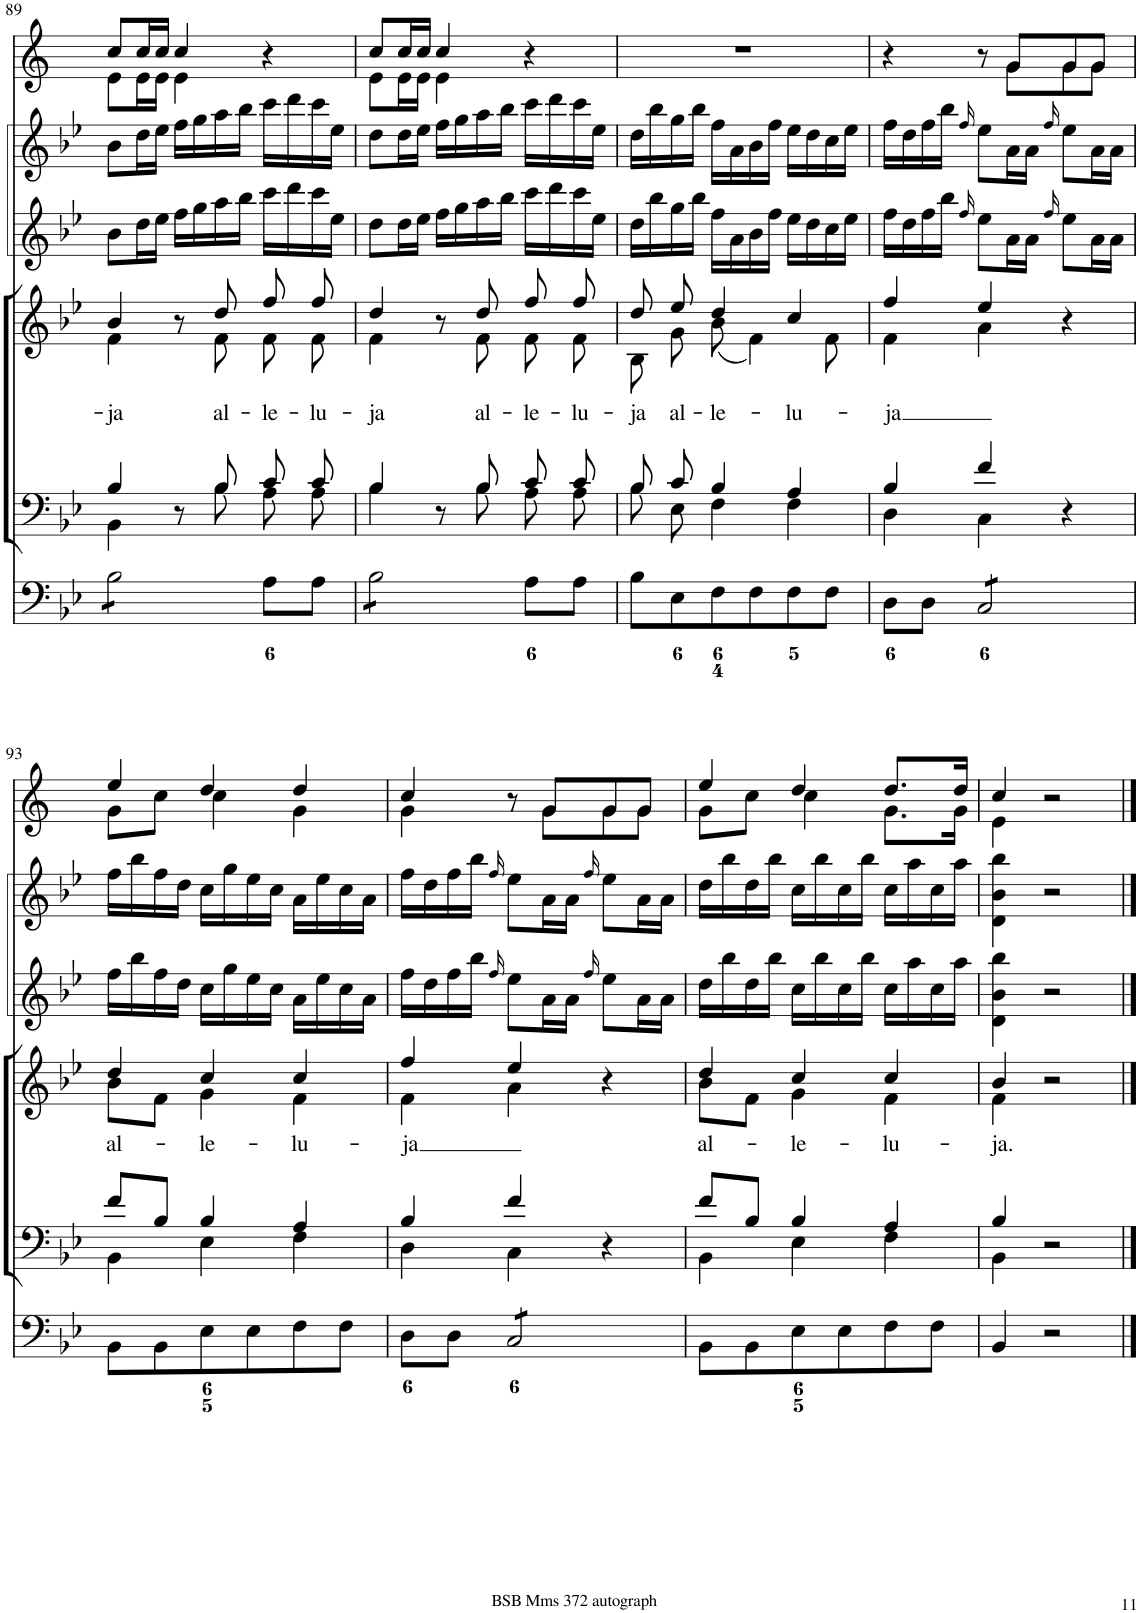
**kern	**kern	**kern	**text	**kern	**kern	**kern
*part6	*part5	*part4	*part4	*part3	*part2	*part1
*staff6	*staff5	*staff4	*staff4	*staff3	*staff2	*staff1
*I"Organ	*I"Voice	*I"Voice	*	*I"Violin	*I"Violini	*I"Clarini in B[b]
*	*	*	*	*I'Vln	*I'Vln	*
!!LO:PB:g=z
*clefF4	*clefF4	*clefG2	*	*clefG2	*clefG2	*clefG2
*	*	*	*	*	*	*Trd1c2
*k[b-e-]	*k[b-e-]	*k[b-e-]	*	*k[b-e-]	*k[b-e-]	*k[]
*M3/4	*M3/4	*M3/4	*	*M3/4	*M3/4	*M3/4
=89	=89	=89	=89	=89	=89	=89
*	*^	*	*	*	*	*
!	!	!	!	!LO:LY:b	!	!	!
*	*	*	*^	*	*	*	*^
*tremolo	*	*	*	*	*	*	*	*	*
8B-\L	4B-/	4BB-\	4b-/	4f\	-ja	8b-\L	8b-\L	8cc/L	8e\L
8B-\	.	.	.	.	.	16dd\L	16dd\L	16cc/L	16e\L
.	.	.	.	.	.	16ee-\JJ	16ee-\JJ	16cc/JJ	16e\JJ
8B-\	8r	8ryy	8r	8ryy	.	16ff\LL	16ff\LL	4cc/	4e\
.	.	.	.	.	.	16gg\	16gg\	.	.
!	!	!	!	!	!LO:LY:b	!	!	!	!
8B-\J	8B-/	8B-\	8dd/	8f\	al-	16aa\	16aa\	.	.
*Xtremolo	*	*	*	*	*	*	*	*	*
.	.	.	.	.	.	16bb-\JJ	16bb-\JJ	.	.
!	!	!	!	!	!LO:LY:b	!	!	!	!
8A\L	8c/	8A\	8ff/	8f\	-le-	16ccc\LL	16ccc\LL	4r	4ryy
.	.	.	.	.	.	16ddd\	16ddd\	.	.
!	!	!	!	!	!LO:LY:b	!	!	!	!
8A\J	8c/	8A\	8ff/	8f\	-lu-	16ccc\	16ccc\	.	.
.	.	.	.	.	.	16ee-\JJ	16ee-\JJ	.	.
=90	=90	=90	=90	=90	=90	=90	=90	=90	=90
!	!	!	!	!	!LO:LY:b	!	!	!	!
*tremolo	*	*	*	*	*	*	*	*	*
8B-\L	4B-/	4B-\	4dd/	4f\	-ja	8dd\L	8dd\L	8cc/L	8e\L
8B-\	.	.	.	.	.	16dd\L	16dd\L	16cc/L	16e\L
.	.	.	.	.	.	16ee-\JJ	16ee-\JJ	16cc/JJ	16e\JJ
8B-\	8r	8ryy	8r	8ryy	.	16ff\LL	16ff\LL	4cc/	4e\
.	.	.	.	.	.	16gg\	16gg\	.	.
!	!	!	!	!	!LO:LY:b	!	!	!	!
8B-\J	8B-/	8B-\	8dd/	8f\	al-	16aa\	16aa\	.	.
*Xtremolo	*	*	*	*	*	*	*	*	*
.	.	.	.	.	.	16bb-\JJ	16bb-\JJ	.	.
!	!	!	!	!	!LO:LY:b	!	!	!	!
8A\L	8c/	8A\	8ff/	8f\	-le-	16ccc\LL	16ccc\LL	4r	4ryy
.	.	.	.	.	.	16ddd\	16ddd\	.	.
!	!	!	!	!	!LO:LY:b	!	!	!	!
8A\J	8c/	8A\	8ff/	8f\	-lu-	16ccc\	16ccc\	.	.
.	.	.	.	.	.	16ee-\JJ	16ee-\JJ	.	.
*	*	*	*	*	*	*	*	*v	*v
=91	=91	=91	=91	=91	=91	=91	=91	=91
!	!	!	!	!	!LO:LY:b	!	!	!
8B-\L	8B-/	8B-\	8dd/	8B-\	-ja	16dd\LL	16dd\LL	2.r
.	.	.	.	.	.	16bb-\	16bb-\	.
!	!	!	!	!	!LO:LY:b	!	!	!
8E-\	8c/	8E-\	8ee-/	8g\	al-	16gg\	16gg\	.
.	.	.	.	.	.	16bb-\JJ	16bb-\JJ	.
!	!	!	!	!	!LO:LY:b	!	!	!
8F\	4B-/	4F\	4dd/	(8b-\	-le-	16ff\LL	16ff\LL	.
.	.	.	.	.	.	16a\	16a\	.
8F\	.	.	.	4f\)	.	16b-\	16b-\	.
.	.	.	.	.	.	16ff\JJ	16ff\JJ	.
!	!	!	!	!	!LO:LY:b	!	!	!
8F\	4A/	4F\	4cc/	.	-lu-	16ee-\LL	16ee-\LL	.
.	.	.	.	.	.	16dd\	16dd\	.
8F\J	.	.	.	8f\	.	16cc\	16cc\	.
.	.	.	.	.	.	16ee-\JJ	16ee-\JJ	.
=92	=92	=92	=92	=92	=92	=92	=92	=92
!	!	!	!	!	!LO:LY:b	!	!	!
*	*	*	*	*	*	*	*	*^
8D\L	4B-/	4D\	4ff/	4f\	-ja	16ff\LL	16ff\LL	4r	4.ryy
.	.	.	.	.	.	16dd\	16dd\	.	.
8D\J	.	.	.	.	.	16ff\	16ff\	.	.
.	.	.	.	.	.	16bb-\JJ	16bb-\JJ	.	.
.	.	.	.	.	.	16qff/	16qff/	.	.
*tremolo	*	*	*	*	*	*	*	*	*
8C/L	4f/	4C\	4ee-/	4a\	.	8ee-\L	8ee-\L	8r	.
8C/	.	.	.	.	.	16a\L	16a\L	8g/L	8g\L
.	.	.	.	.	.	16a\JJ	16a\JJ	.	.
.	.	.	.	.	.	16qff/	16qff/	.	.
8C/	4r	4ryy	4r	4ryy	.	8ee-\L	8ee-\L	8g/	8g\
8C/J	.	.	.	.	.	16a\L	16a\L	8g/J	8g\J
*Xtremolo	*	*	*	*	*	*	*	*	*
.	.	.	.	.	.	16a\JJ	16a\JJ	.	.
!!LO:LB:g=z	!!
=93	=93	=93	=93	=93	=93	=93	=93	=93	=93
!	!	!	!	!	!LO:LY:b	!	!	!	!
8BB-\L	8f/L	4BB-\	4dd/	8b-\L	al-	16ff\LL	16ff\LL	4ee/	8g\L
.	.	.	.	.	.	16bb-\	16bb-\	.	.
8BB-\	8B-/J	.	.	8f\J	.	16ff\	16ff\	.	8cc\J
.	.	.	.	.	.	16dd\JJ	16dd\JJ	.	.
!	!	!	!	!	!LO:LY:b	!	!	!	!
8E-\	4B-/	4E-\	4cc/	4g\	-le-	16cc\LL	16cc\LL	4dd/	4cc\
.	.	.	.	.	.	16gg\	16gg\	.	.
8E-\	.	.	.	.	.	16ee-\	16ee-\	.	.
.	.	.	.	.	.	16cc\JJ	16cc\JJ	.	.
!	!	!	!	!	!LO:LY:b	!	!	!	!
8F\	4A/	4F\	4cc/	4f\	-lu-	16a\LL	16a\LL	4dd/	4g\
.	.	.	.	.	.	16ee-\	16ee-\	.	.
8F\J	.	.	.	.	.	16cc\	16cc\	.	.
.	.	.	.	.	.	16a\JJ	16a\JJ	.	.
=94	=94	=94	=94	=94	=94	=94	=94	=94	=94
!	!	!	!	!	!LO:LY:b	!	!	!	!
8D\L	4B-/	4D\	4ff/	4f\	-ja	16ff\LL	16ff\LL	4cc/	4g\
.	.	.	.	.	.	16dd\	16dd\	.	.
8D\J	.	.	.	.	.	16ff\	16ff\	.	.
.	.	.	.	.	.	16bb-\JJ	16bb-\JJ	.	.
.	.	.	.	.	.	16qff/	16qff/	.	.
*tremolo	*	*	*	*	*	*	*	*	*
8C/L	4f/	4C\	4ee-/	4a\	.	8ee-\L	8ee-\L	8r	8ryy
8C/	.	.	.	.	.	16a\L	16a\L	8g/L	8g\L
.	.	.	.	.	.	16a\JJ	16a\JJ	.	.
.	.	.	.	.	.	16qff/	16qff/	.	.
8C/	4r	4ryy	4r	4ryy	.	8ee-\L	8ee-\L	8g/	8g\
8C/J	.	.	.	.	.	16a\L	16a\L	8g/J	8g\J
*Xtremolo	*	*	*	*	*	*	*	*	*
.	.	.	.	.	.	16a\JJ	16a\JJ	.	.
=95	=95	=95	=95	=95	=95	=95	=95	=95	=95
!	!	!	!	!	!LO:LY:b	!	!	!	!
8BB-\L	8f/L	4BB-\	4dd/	8b-\L	al-	16dd\LL	16dd\LL	4ee/	8g\L
.	.	.	.	.	.	16bb-\	16bb-\	.	.
8BB-\	8B-/J	.	.	8f\J	.	16dd\	16dd\	.	8cc\J
.	.	.	.	.	.	16bb-\JJ	16bb-\JJ	.	.
!	!	!	!	!	!LO:LY:b	!	!	!	!
8E-\	4B-/	4E-\	4cc/	4g\	-le-	16cc\LL	16cc\LL	4dd/	4cc\
.	.	.	.	.	.	16bb-\	16bb-\	.	.
8E-\	.	.	.	.	.	16cc\	16cc\	.	.
.	.	.	.	.	.	16bb-\JJ	16bb-\JJ	.	.
!	!	!	!	!	!LO:LY:b	!	!	!	!
8F\	4A/	4F\	4cc/	4f\	-lu-	16cc\LL	16cc\LL	8.dd/L	8.g\L
.	.	.	.	.	.	16aa\	16aa\	.	.
8F\J	.	.	.	.	.	16cc\	16cc\	.	.
.	.	.	.	.	.	16aa\JJ	16aa\JJ	16dd/Jk	16g\Jk
=96	=96	=96	=96	=96	=96	=96	=96	=96	=96
!	!	!	!	!	!LO:LY:b	!	!	!	!
4BB-/	4B-/	4BB-\	4b-/	4f\	-ja.	4d\ 4b-\ 4bb-\	4d\ 4b-\ 4bb-\	4cc/	4e\
2r	2r	2ryy	2r	2ryy	.	2r	2r	2r	2ryy
*	*v	*v	*	*	*	*	*	*v	*v
*	*	*v	*v	*	*	*	*
==	==	==	==	==	==	==
*-	*-	*-	*-	*-	*-	*-
